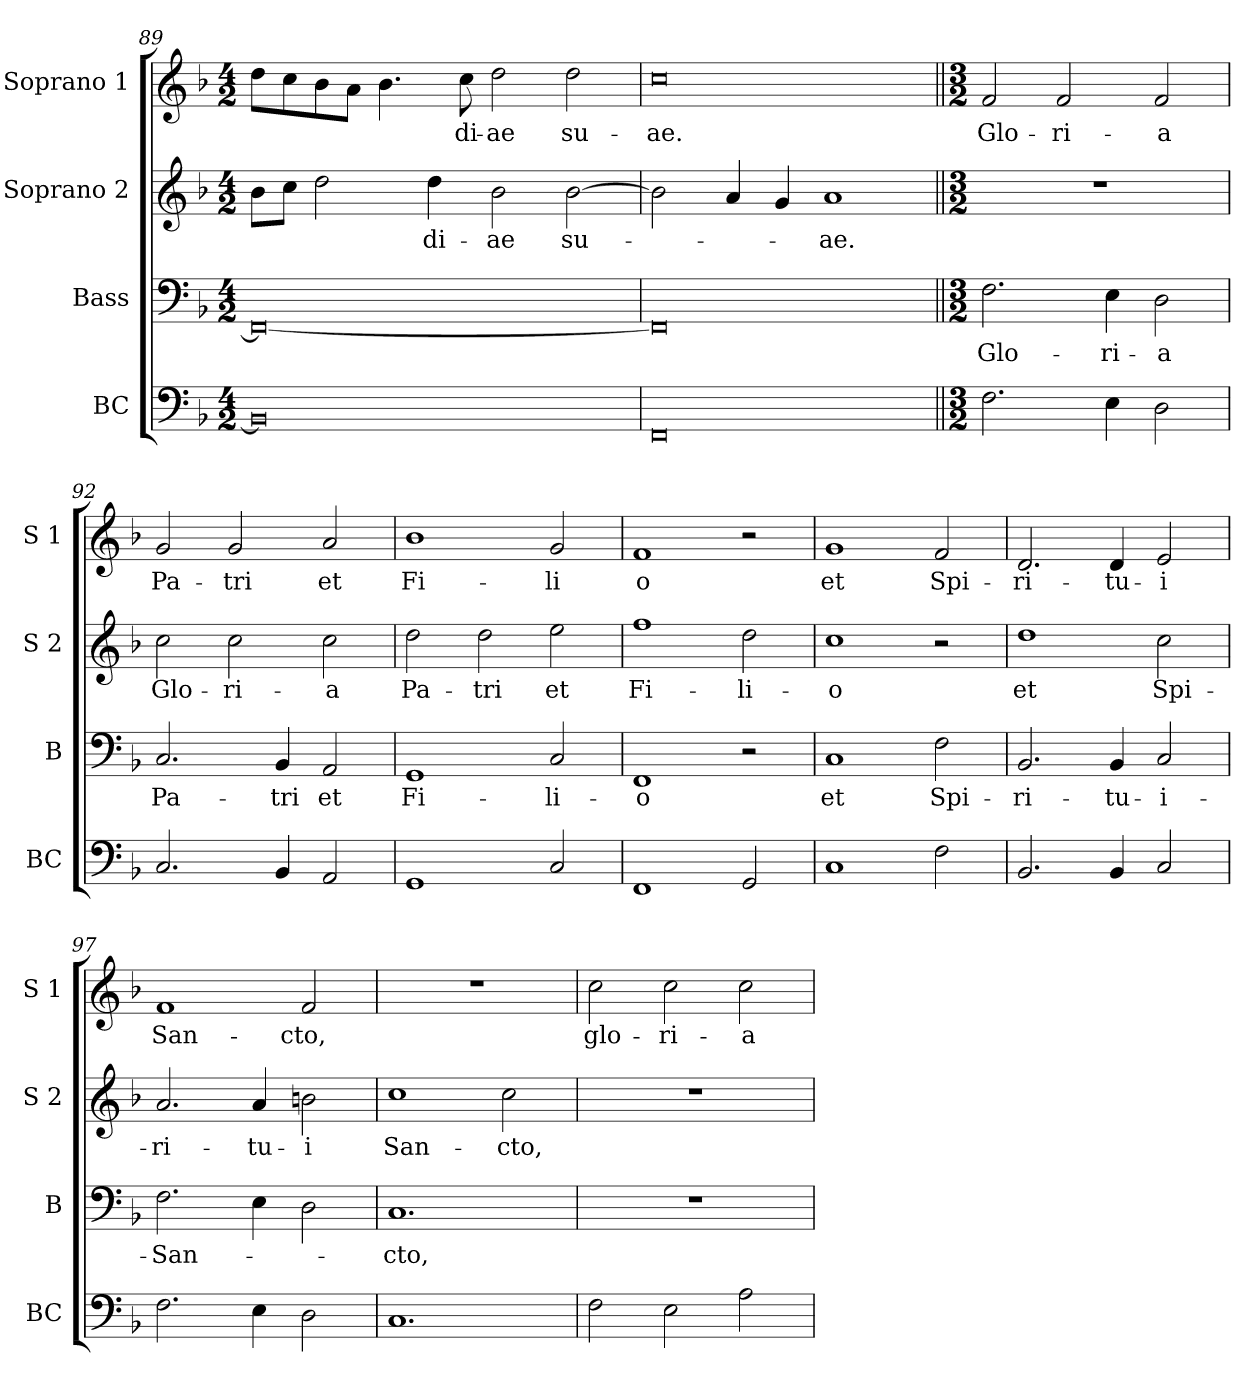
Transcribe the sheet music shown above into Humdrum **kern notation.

**kern	**kern	**text	**kern	**text	**kern	**text
*part4	*part3	*part3	*part2	*part2	*part1	*part1
*staff4	*staff3	*staff3	*staff2	*staff2	*staff1	*staff1
*I"BC	*I"Bass	*	*I"Soprano 2	*	*I"Soprano 1	*
*I'BC	*I'B	*	*I'S 2	*	*I'S 1	*
*clefF4	*clefF4	*	*clefG2	*	*clefG2	*
*k[b-]	*k[b-]	*	*k[b-]	*	*k[b-]	*
*F:	*F:	*	*F:	*	*F:	*
*M4/2	*M4/2	*	*M4/2	*	*M4/2	*
=89	=89	=89	=89	=89	=89	=89
0BB-]	0FF_	.	8b-\L	.	8dd\L	.
.	.	.	8cc\J	.	8cc\	.
.	.	.	2dd\	.	8b-\	.
.	.	.	.	.	8a\J	.
.	.	.	.	.	4.b-\	.
.	.	.	4dd\	-di-	.	.
.	.	.	.	.	8cc\	-di-
.	.	.	2b-\	-ae	2dd\	-ae
.	.	.	[2b-\	su-	2dd\	su-
=90	=90	=90	=90	=90	=90	=90
0FF	0FF]	.	2b-\]	.	0cc	-ae.
.	.	.	4a/	.	.	.
.	.	.	4g/	.	.	.
.	.	.	1a	-ae.	.	.
!!LO:LB:g=z
=91||	=91||	=91||	=91||	=91||	=91||	=91||
*M3/2	*M3/2	*	*M3/2	*	*M3/2	*
2.F\	2.F\	Glo-	1.r	.	2f/	Glo-
.	.	.	.	.	2f/	-ri-
4E\	4E\	-ri-	.	.	.	.
2D\	2D\	-a	.	.	2f/	-a
=92	=92	=92	=92	=92	=92	=92
2.C/	2.C/	Pa-	2cc\	Glo-	2g/	Pa-
.	.	.	2cc\	-ri-	2g/	-tri
4BB-/	4BB-/	-tri	.	.	.	.
2AA/	2AA/	et	2cc\	-a	2a/	et
=93	=93	=93	=93	=93	=93	=93
1GG	1GG	Fi-	2dd\	Pa-	1b-	Fi-
.	.	.	2dd\	-tri	.	.
2C/	2C/	-li-	2ee\	et	2g/	-li
=94	=94	=94	=94	=94	=94	=94
1FF	1FF	-o	1ff	Fi-	1f	o
2GG/	2r	.	2dd\	-li-	2r	.
=95	=95	=95	=95	=95	=95	=95
1C	1C	et	1cc	-o	1g	et
2F\	2F\	Spi-	2r	.	2f/	Spi-
=96	=96	=96	=96	=96	=96	=96
2.BB-/	2.BB-/	-ri-	1dd	et	2.d/	-ri-
4BB-/	4BB-/	-tu-	.	.	4d/	-tu-
2C/	2C/	-i-	2cc\	Spi-	2e/	-i
=97	=97	=97	=97	=97	=97	=97
2.F\	2.F\	-San-	2.a/	-ri-	1f	San-
4E\	4E\	.	4a/	-tu-	.	.
2D\	2D\	.	2bn\	-i	2f/	-cto,
!!LO:PB:g=z
=98	=98	=98	=98	=98	=98	=98
1.C	1.C	-cto,	1cc	San-	1.r	.
.	.	.	2cc\	-cto,	.	.
=99	=99	=99	=99	=99	=99	=99
2F\	1.r	.	1.r	.	2cc\	glo-
2E\	.	.	.	.	2cc\	-ri-
2A\	.	.	.	.	2cc\	-a
=	=	=	=	=	=	=
*-	*-	*-	*-	*-	*-	*-
